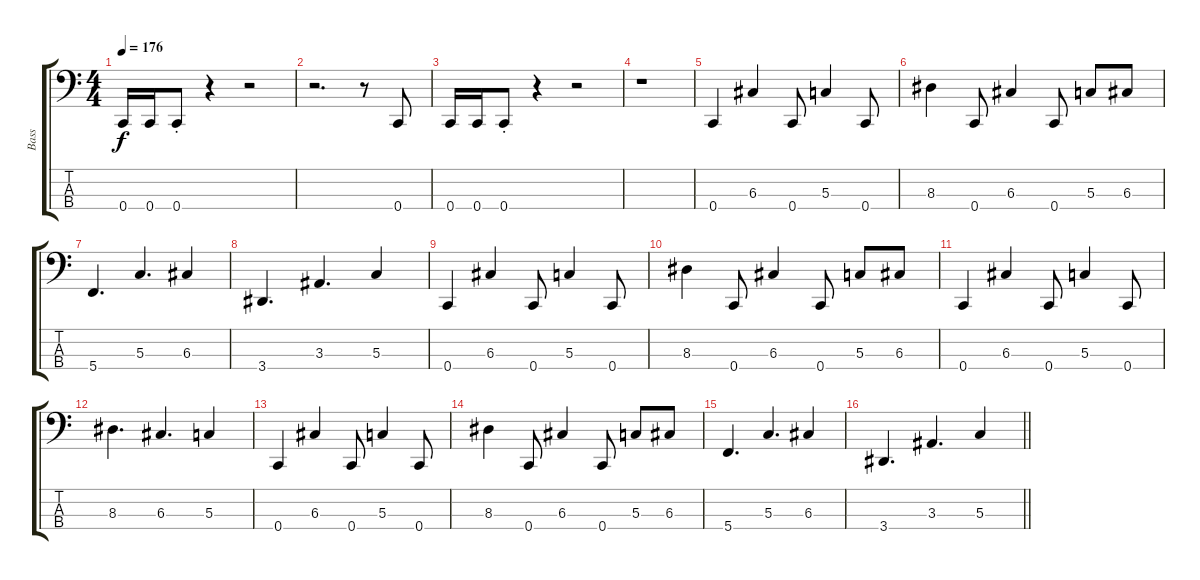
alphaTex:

\track ("Bass" "Bass") {instrument electricbasspick}
\staff {score tabs}
\tuning (F2 C2 G1 C1) {hide}
\ts (4 4)
\tempo 176
\clef f4
\ks c
0.4.16{dy f} 0.4.16 0.4{st}.8 r.4 r.2 |
r.2{d} r.8 0.4.8 |
0.4.16 0.4.16 0.4{st}.8 r.4 r.2 |
r.1 |
0.4.4 6.3.4 0.4.8 5.3.4 0.4.8 |
8.3.4 0.4.8 6.3.4 0.4.8 5.3.8 6.3.8 |
5.4.4{d} 5.3.4{d} 6.3.4 |
3.4.4{d} 3.3.4{d} 5.3.4 |
0.4.4 6.3.4 0.4.8 5.3.4 0.4.8 |
8.3.4 0.4.8 6.3.4 0.4.8 5.3.8 6.3.8 |
0.4.4 6.3.4 0.4.8 5.3.4 0.4.8 |
8.3.4{d} 6.3.4{d} 5.3.4 |
0.4.4 6.3.4 0.4.8 5.3.4 0.4.8 |
8.3.4 0.4.8 6.3.4 0.4.8 5.3.8 6.3.8 |
5.4.4{d} 5.3.4{d} 6.3.4 |
\barLineRight lightlight
3.4.4{d} 3.3.4{d} 5.3.4
